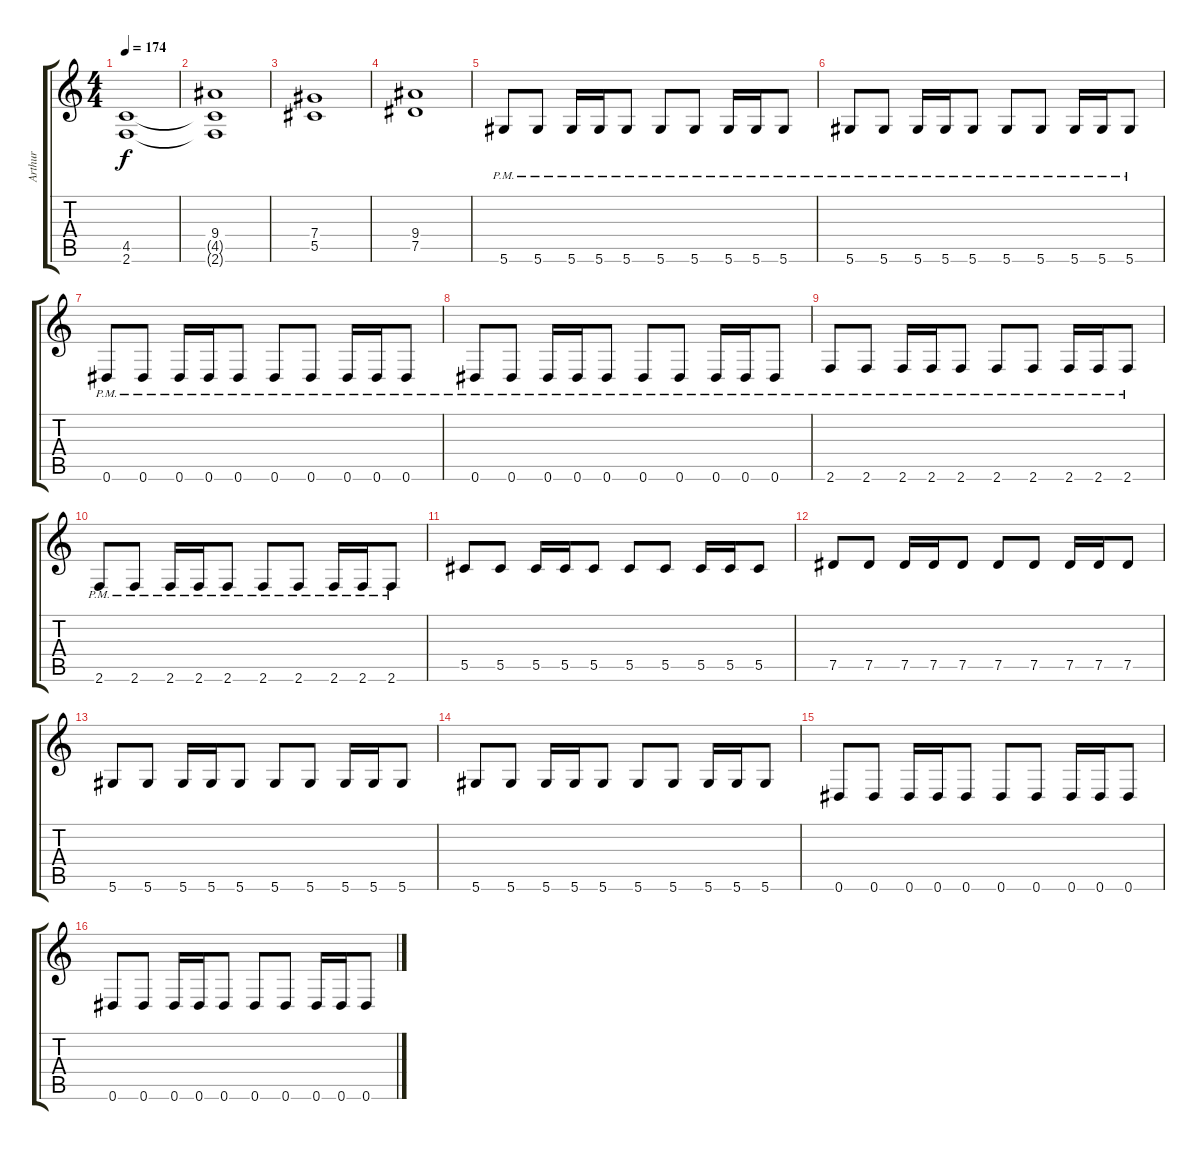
\track ("Arthur" "Arthur") {instrument overdrivenguitar}
\staff {score tabs}
\tuning (Eb4 Bb3 Gb3 Db3 Ab2 Eb2) {hide}
\ts (4 4)
\tempo 174
\clef g2
\ks c
(4.5 2.6).1{dy f} |
(9.4{t} 4.5{t} 2.6{t}).1 |
(7.4 5.5).1 |
(9.4 7.5).1 |
5.6{pm}.8 5.6{pm}.8 5.6{pm}.16 5.6{pm}.16 5.6{pm}.8 5.6{pm}.8 5.6{pm}.8 5.6{pm}.16 5.6{pm}.16 5.6{pm}.8 |
5.6{pm}.8 5.6{pm}.8 5.6{pm}.16 5.6{pm}.16 5.6{pm}.8 5.6{pm}.8 5.6{pm}.8 5.6{pm}.16 5.6{pm}.16 5.6{pm}.8 |
0.6{pm}.8 0.6{pm}.8 0.6{pm}.16 0.6{pm}.16 0.6{pm}.8 0.6{pm}.8 0.6{pm}.8 0.6{pm}.16 0.6{pm}.16 0.6{pm}.8 |
0.6{pm}.8 0.6{pm}.8 0.6{pm}.16 0.6{pm}.16 0.6{pm}.8 0.6{pm}.8 0.6{pm}.8 0.6{pm}.16 0.6{pm}.16 0.6{pm}.8 |
2.6{pm}.8 2.6{pm}.8 2.6{pm}.16 2.6{pm}.16 2.6{pm}.8 2.6{pm}.8 2.6{pm}.8 2.6{pm}.16 2.6{pm}.16 2.6{pm}.8 |
2.6{pm}.8 2.6{pm}.8 2.6{pm}.16 2.6{pm}.16 2.6{pm}.8 2.6{pm}.8 2.6{pm}.8 2.6{pm}.16 2.6{pm}.16 2.6{pm}.8 |
5.5.8{volume 9} 5.5.8 5.5.16 5.5.16 5.5.8 5.5.8{volume 9} 5.5.8 5.5.16 5.5.16 5.5.8 |
7.5.8 7.5.8 7.5.16 7.5.16 7.5.8 7.5.8 7.5.8 7.5.16 7.5.16 7.5.8 |
5.6.8{volume 13} 5.6.8 5.6.16 5.6.16 5.6.8 5.6.8 5.6.8 5.6.16 5.6.16 5.6.8 |
5.6.8 5.6.8 5.6.16 5.6.16 5.6.8 5.6.8 5.6.8 5.6.16 5.6.16 5.6.8 |
0.6.8 0.6.8 0.6.16 0.6.16 0.6.8 0.6.8 0.6.8 0.6.16 0.6.16 0.6.8 |
0.6.8 0.6.8 0.6.16 0.6.16 0.6.8 0.6.8 0.6.8 0.6.16 0.6.16 0.6.8
